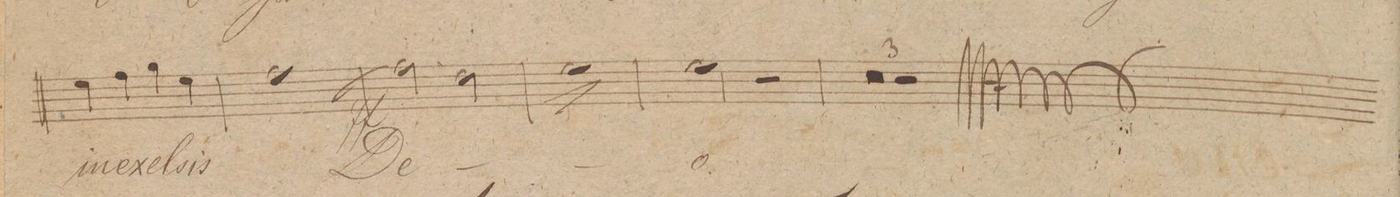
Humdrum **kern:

**kern	**text	**dynam
*I"Canto.	*	*
*clefC1	*	*
*k[f#c#g#]	*	*
*met(c)	*	*
*M4/4	*	*
4cc#\	in	.
4dd\	e-	.
4ee\	-xel-	.
4cc#\	-sis	.
=86	=86	=86
[1dd	.	.
=87	=87	=87
2dd\]	De-	ff
2b\	.	.
=88	=88	=88
1cc#^<	.	.
=89	=89	=89
2cc#\	-o.	.
2r	.	.
=90	=90	=90
0r	.	.
=91	=91	=91
=92	=92	=92
1r	.	.
==	==	==
*-	*-	*-
